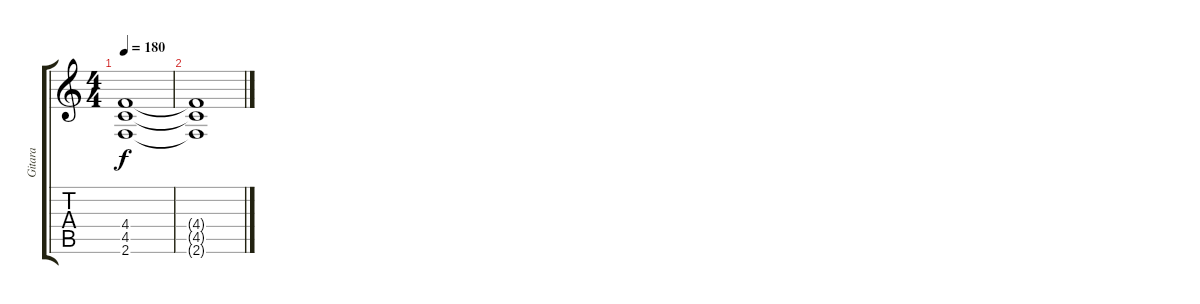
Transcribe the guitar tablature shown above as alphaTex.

\track ("Gitara" "Gitara") {instrument distortionguitar}
\staff {score tabs}
\tuning (Eb4 Bb3 Gb3 Db3 Ab2 Eb2) {hide}
\ts (4 4)
\tempo 180
\clef g2
\ks c
(4.4 4.5 2.6).1{dy f} |
(4.4{t} 4.5{t} 2.6{t}).1
